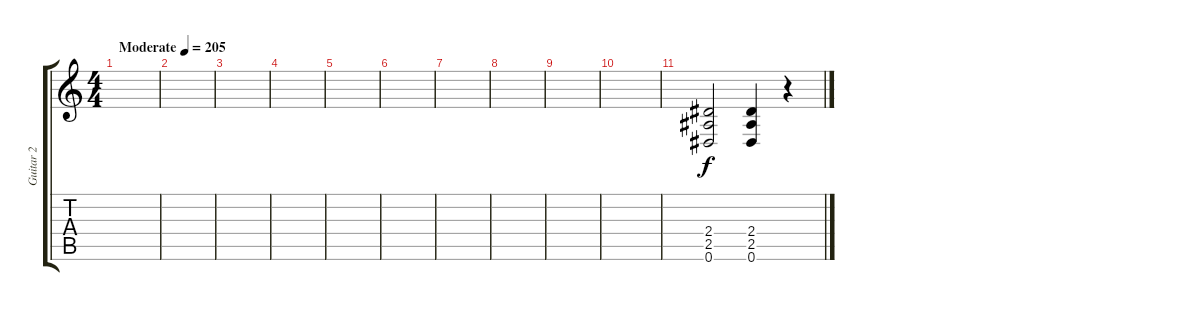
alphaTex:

\track ("Guitar 2" "Guitar 2") {instrument distortionguitar}
\staff {score tabs}
\tuning (Eb4 Bb3 Gb3 Db3 Ab2 Eb2) {hide}
\ts (4 4)
\tempo (205 "Moderate")
\clef g2
\ks c
|
|
|
|
|
|
|
|
|
|
(2.4 2.5 0.6).2 (2.4 2.5 0.6).4 r.4
